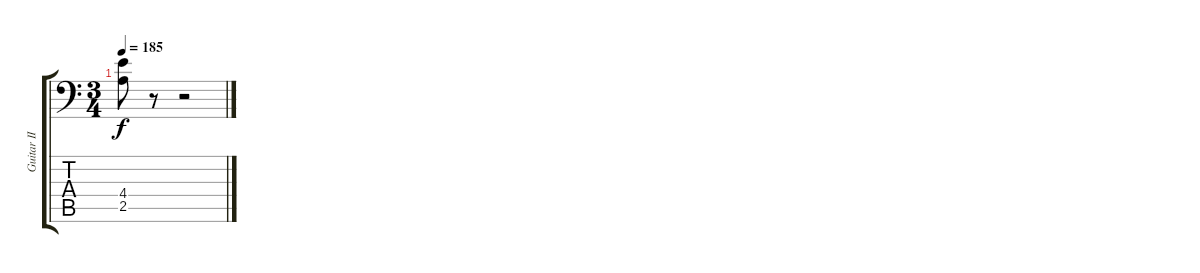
\track ("Guitar II [Brent Hinds]" "Guitar II ") {instrument distortionguitar}
\staff {score tabs}
\tuning (D4 A3 F3 C3 G2 A1) {hide}
\ts (3 4)
\tempo 185
\clef f4
\ks c
(4.4 2.5).8{dy f} r.8 r.2
